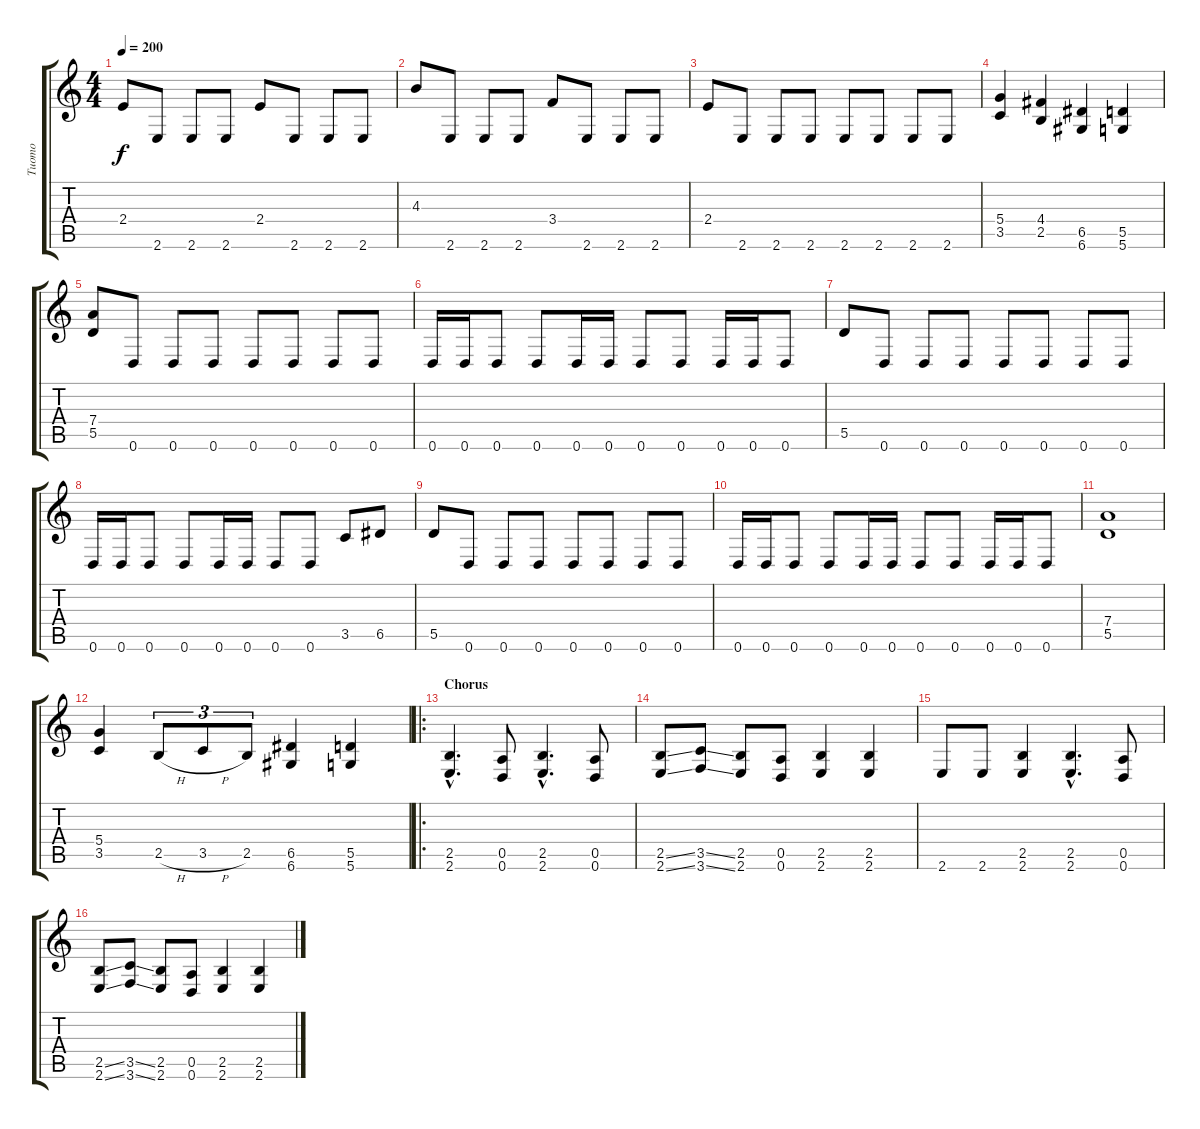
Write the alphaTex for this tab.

\track ("Tuomo" "Tuomo") {instrument distortionguitar}
\staff {score tabs}
\tuning (E4 B3 G3 D3 A2 D2) {hide}
\ts (4 4)
\tempo 200
\clef g2
\ks c
2.4.8{dy f} 2.6.8 2.6.8 2.6.8 2.4.8 2.6.8 2.6.8 2.6.8 |
4.3.8 2.6.8 2.6.8 2.6.8 3.4.8 2.6.8 2.6.8 2.6.8 |
2.4.8 2.6.8 2.6.8 2.6.8 2.6.8 2.6.8 2.6.8 2.6.8 |
(5.4 3.5).4 (4.4 2.5).4 (6.5 6.6).4 (5.5 5.6).4 |
(7.4 5.5).8 0.6.8 0.6.8 0.6.8 0.6.8 0.6.8 0.6.8 0.6.8 |
0.6.16 0.6.16 0.6.8 0.6.8 0.6.16 0.6.16 0.6.8 0.6.8 0.6.16 0.6.16 0.6.8 |
5.5.8 0.6.8 0.6.8 0.6.8 0.6.8 0.6.8 0.6.8 0.6.8 |
0.6.16 0.6.16 0.6.8 0.6.8 0.6.16 0.6.16 0.6.8 0.6.8 3.5.8 6.5.8 |
5.5.8 0.6.8 0.6.8 0.6.8 0.6.8 0.6.8 0.6.8 0.6.8 |
0.6.16 0.6.16 0.6.8 0.6.8 0.6.16 0.6.16 0.6.8 0.6.8 0.6.16 0.6.16 0.6.8 |
(7.4 5.5).1 |
(5.4 3.5).4 2.5{h}.8{tu (3 2)} 3.5{h}.8{tu (3 2)} 2.5.8{tu (3 2)} (6.5 6.6).4 (5.5 5.6).4 |
\ro
\section ("" "Chorus")
(2.5{hac} 2.6{hac}).4{d} (0.5 0.6).8 (2.5{hac} 2.6{hac}).4{d} (0.5 0.6).8 |
(2.5{ss} 2.6{ss}).8 (3.5{ss} 3.6{ss}).8 (2.5 2.6).8 (0.5 0.6).8 (2.5 2.6).4 (2.5 2.6).4 |
2.6.8 2.6.8 (2.5 2.6).4 (2.5{hac} 2.6{hac}).4{d} (0.5 0.6).8 |
(2.5{ss} 2.6{ss}).8 (3.5{ss} 3.6{ss}).8 (2.5 2.6).8 (0.5 0.6).8 (2.5 2.6).4 (2.5 2.6).4
